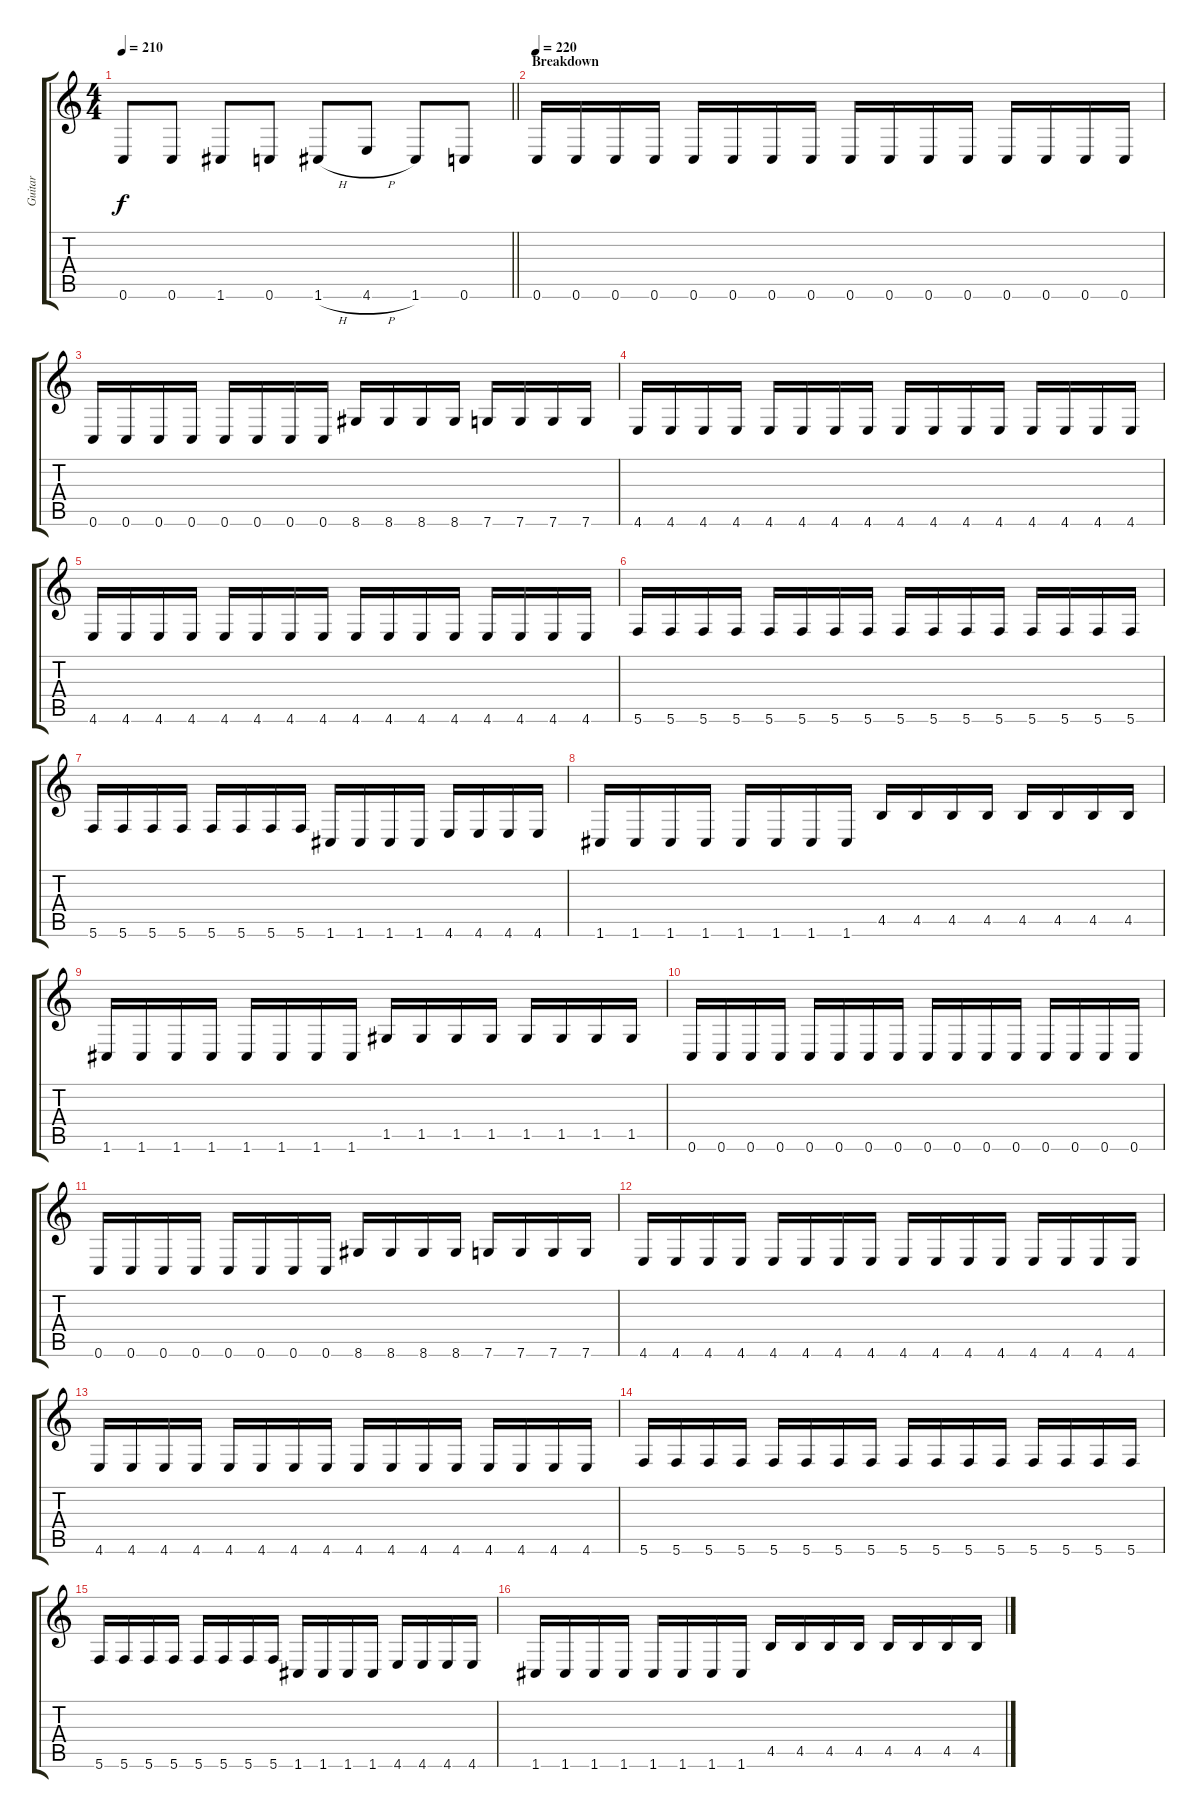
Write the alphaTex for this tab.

\track ("Guitar" "Guitar") {instrument distortionguitar}
\staff {score tabs}
\tuning (D4 A3 F3 C3 G2 C2) {hide}
\ts (4 4)
\tempo 210
\clef g2
\barLineRight lightlight
\ks c
0.6.8{dy f} 0.6.8 1.6.8 0.6.8 1.6{h}.8 4.6{h}.8 1.6.8 0.6.8 |
\section ("" "Breakdown")
\tempo 220
0.6.16 0.6.16 0.6.16 0.6.16 0.6.16 0.6.16 0.6.16 0.6.16 0.6.16 0.6.16 0.6.16 0.6.16 0.6.16 0.6.16 0.6.16 0.6.16 |
0.6.16 0.6.16 0.6.16 0.6.16 0.6.16 0.6.16 0.6.16 0.6.16 8.6.16 8.6.16 8.6.16 8.6.16 7.6.16 7.6.16 7.6.16 7.6.16 |
4.6.16 4.6.16 4.6.16 4.6.16 4.6.16 4.6.16 4.6.16 4.6.16 4.6.16 4.6.16 4.6.16 4.6.16 4.6.16 4.6.16 4.6.16 4.6.16 |
4.6.16 4.6.16 4.6.16 4.6.16 4.6.16 4.6.16 4.6.16 4.6.16 4.6.16 4.6.16 4.6.16 4.6.16 4.6.16 4.6.16 4.6.16 4.6.16 |
5.6.16 5.6.16 5.6.16 5.6.16 5.6.16 5.6.16 5.6.16 5.6.16 5.6.16 5.6.16 5.6.16 5.6.16 5.6.16 5.6.16 5.6.16 5.6.16 |
5.6.16 5.6.16 5.6.16 5.6.16 5.6.16 5.6.16 5.6.16 5.6.16 1.6.16 1.6.16 1.6.16 1.6.16 4.6.16 4.6.16 4.6.16 4.6.16 |
1.6.16 1.6.16 1.6.16 1.6.16 1.6.16 1.6.16 1.6.16 1.6.16 4.5.16 4.5.16 4.5.16 4.5.16 4.5.16 4.5.16 4.5.16 4.5.16 |
1.6.16 1.6.16 1.6.16 1.6.16 1.6.16 1.6.16 1.6.16 1.6.16 1.5.16 1.5.16 1.5.16 1.5.16 1.5.16 1.5.16 1.5.16 1.5.16 |
0.6.16 0.6.16 0.6.16 0.6.16 0.6.16 0.6.16 0.6.16 0.6.16 0.6.16 0.6.16 0.6.16 0.6.16 0.6.16 0.6.16 0.6.16 0.6.16 |
0.6.16 0.6.16 0.6.16 0.6.16 0.6.16 0.6.16 0.6.16 0.6.16 8.6.16 8.6.16 8.6.16 8.6.16 7.6.16 7.6.16 7.6.16 7.6.16 |
4.6.16 4.6.16 4.6.16 4.6.16 4.6.16 4.6.16 4.6.16 4.6.16 4.6.16 4.6.16 4.6.16 4.6.16 4.6.16 4.6.16 4.6.16 4.6.16 |
4.6.16 4.6.16 4.6.16 4.6.16 4.6.16 4.6.16 4.6.16 4.6.16 4.6.16 4.6.16 4.6.16 4.6.16 4.6.16 4.6.16 4.6.16 4.6.16 |
5.6.16 5.6.16 5.6.16 5.6.16 5.6.16 5.6.16 5.6.16 5.6.16 5.6.16 5.6.16 5.6.16 5.6.16 5.6.16 5.6.16 5.6.16 5.6.16 |
5.6.16 5.6.16 5.6.16 5.6.16 5.6.16 5.6.16 5.6.16 5.6.16 1.6.16 1.6.16 1.6.16 1.6.16 4.6.16 4.6.16 4.6.16 4.6.16 |
1.6.16 1.6.16 1.6.16 1.6.16 1.6.16 1.6.16 1.6.16 1.6.16 4.5.16 4.5.16 4.5.16 4.5.16 4.5.16 4.5.16 4.5.16 4.5.16
